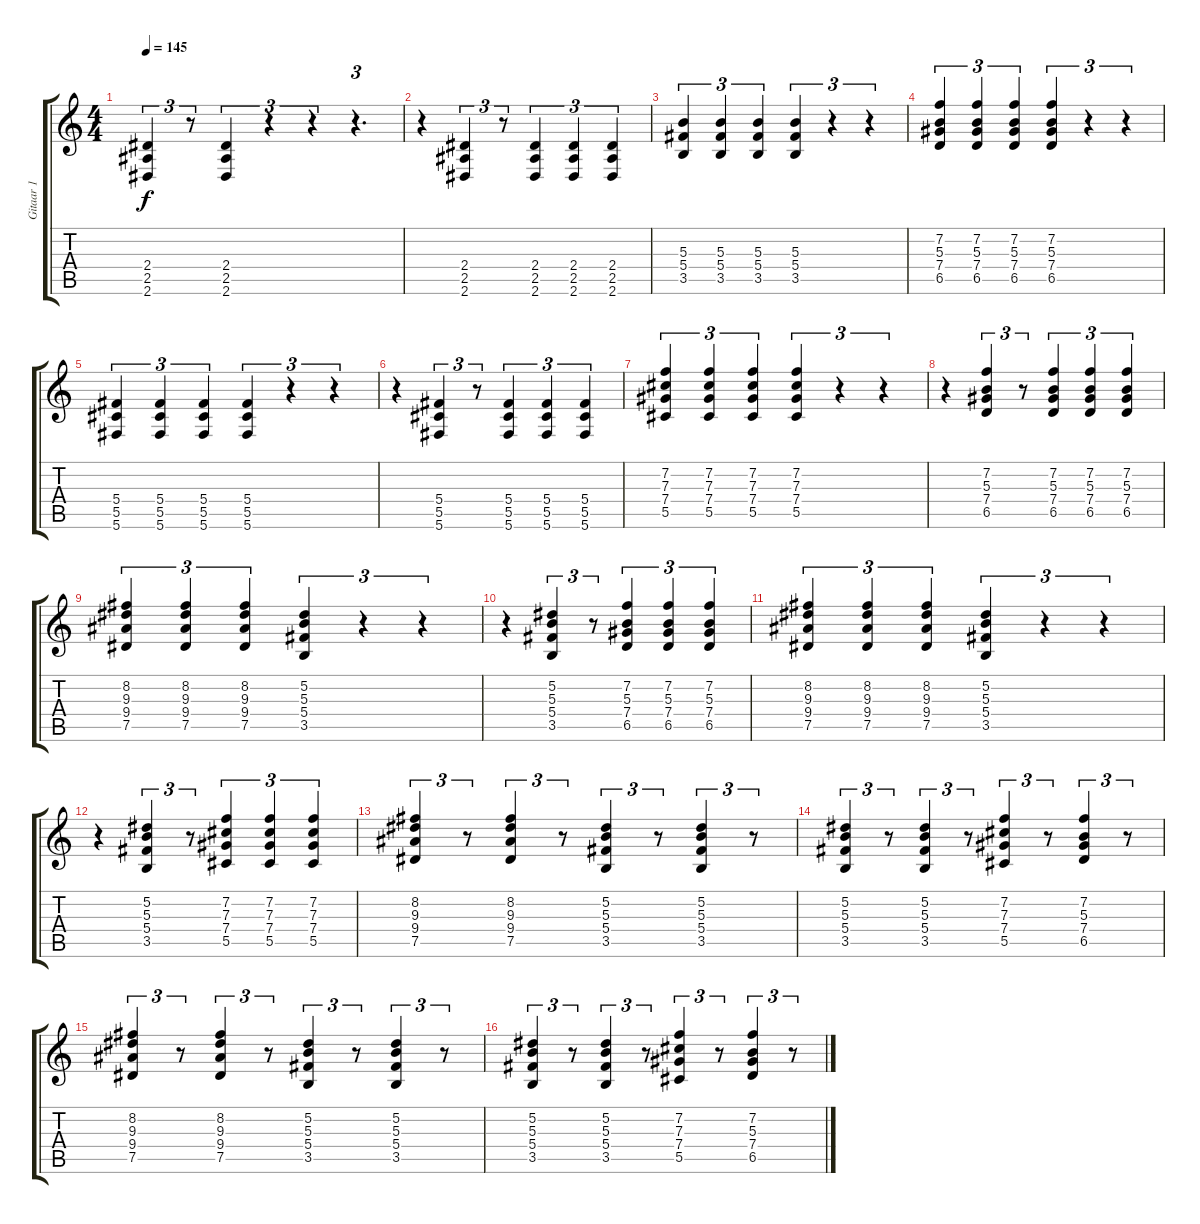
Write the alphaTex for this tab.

\track ("Gitaar 1" "Gitaar 1") {instrument distortionguitar}
\staff {score tabs}
\tuning (Eb4 Bb3 Gb3 Db3 Ab2 Db2) {hide}
\ts (4 4)
\tempo 145
\clef g2
\ks c
(2.4 2.5 2.6).4{tu (3 2) dy f} r.8{tu (3 2)} (2.4 2.5 2.6).4{tu (3 2)} r.4{tu (3 2)} r.4{tu (3 2)} r.4{d tu (3 2)} |
r.4 (2.4 2.5 2.6).4{tu (3 2)} r.8{tu (3 2)} (2.4 2.5 2.6).4{tu (3 2)} (2.4 2.5 2.6).4{tu (3 2)} (2.4 2.5 2.6).4{tu (3 2)} |
(5.3 5.4 3.5).4{tu (3 2)} (5.3 5.4 3.5).4{tu (3 2)} (5.3 5.4 3.5).4{tu (3 2)} (5.3 5.4 3.5).4{tu (3 2)} r.4{tu (3 2)} r.4{tu (3 2)} |
(7.2 5.3 7.4 6.5).4{tu (3 2)} (7.2 5.3 7.4 6.5).4{tu (3 2)} (7.2 5.3 7.4 6.5).4{tu (3 2)} (7.2 5.3 7.4 6.5).4{tu (3 2)} r.4{tu (3 2)} r.4{tu (3 2)} |
(5.4 5.5 5.6).4{tu (3 2)} (5.4 5.5 5.6).4{tu (3 2)} (5.4 5.5 5.6).4{tu (3 2)} (5.4 5.5 5.6).4{tu (3 2)} r.4{tu (3 2)} r.4{tu (3 2)} |
r.4 (5.4 5.5 5.6).4{tu (3 2)} r.8{tu (3 2)} (5.4 5.5 5.6).4{tu (3 2)} (5.4 5.5 5.6).4{tu (3 2)} (5.4 5.5 5.6).4{tu (3 2)} |
(7.2 7.3 7.4 5.5).4{tu (3 2)} (7.2 7.3 7.4 5.5).4{tu (3 2)} (7.2 7.3 7.4 5.5).4{tu (3 2)} (7.2 7.3 7.4 5.5).4{tu (3 2)} r.4{tu (3 2)} r.4{tu (3 2)} |
r.4 (7.2 5.3 7.4 6.5).4{tu (3 2)} r.8{tu (3 2)} (7.2 5.3 7.4 6.5).4{tu (3 2)} (7.2 5.3 7.4 6.5).4{tu (3 2)} (7.2 5.3 7.4 6.5).4{tu (3 2)} |
(8.2 9.3 9.4 7.5).4{tu (3 2)} (8.2 9.3 9.4 7.5).4{tu (3 2)} (8.2 9.3 9.4 7.5).4{tu (3 2)} (5.2 5.3 5.4 3.5).4{tu (3 2)} r.4{tu (3 2)} r.4{tu (3 2)} |
r.4 (5.2 5.3 5.4 3.5).4{tu (3 2)} r.8{tu (3 2)} (7.2 5.3 7.4 6.5).4{tu (3 2)} (7.2 5.3 7.4 6.5).4{tu (3 2)} (7.2 5.3 7.4 6.5).4{tu (3 2)} |
(8.2 9.3 9.4 7.5).4{tu (3 2)} (8.2 9.3 9.4 7.5).4{tu (3 2)} (8.2 9.3 9.4 7.5).4{tu (3 2)} (5.2 5.3 5.4 3.5).4{tu (3 2)} r.4{tu (3 2)} r.4{tu (3 2)} |
r.4 (5.2 5.3 5.4 3.5).4{tu (3 2)} r.8{tu (3 2)} (7.2 7.3 7.4 5.5).4{tu (3 2)} (7.2 7.3 7.4 5.5).4{tu (3 2)} (7.2 7.3 7.4 5.5).4{tu (3 2)} |
(8.2 9.3 9.4 7.5).4{tu (3 2)} r.8{tu (3 2)} (8.2 9.3 9.4 7.5).4{tu (3 2)} r.8{tu (3 2)} (5.2 5.3 5.4 3.5).4{tu (3 2)} r.8{tu (3 2)} (5.2 5.3 5.4 3.5).4{tu (3 2)} r.8{tu (3 2)} |
(5.2 5.3 5.4 3.5).4{tu (3 2)} r.8{tu (3 2)} (5.2 5.3 5.4 3.5).4{tu (3 2)} r.8{tu (3 2)} (7.2 7.3 7.4 5.5).4{tu (3 2)} r.8{tu (3 2)} (7.2 5.3 7.4 6.5).4{tu (3 2)} r.8{tu (3 2)} |
(8.2 9.3 9.4 7.5).4{tu (3 2)} r.8{tu (3 2)} (8.2 9.3 9.4 7.5).4{tu (3 2)} r.8{tu (3 2)} (5.2 5.3 5.4 3.5).4{tu (3 2)} r.8{tu (3 2)} (5.2 5.3 5.4 3.5).4{tu (3 2)} r.8{tu (3 2)} |
(5.2 5.3 5.4 3.5).4{tu (3 2)} r.8{tu (3 2)} (5.2 5.3 5.4 3.5).4{tu (3 2)} r.8{tu (3 2)} (7.2 7.3 7.4 5.5).4{tu (3 2)} r.8{tu (3 2)} (7.2 5.3 7.4 6.5).4{tu (3 2)} r.8{tu (3 2)}
